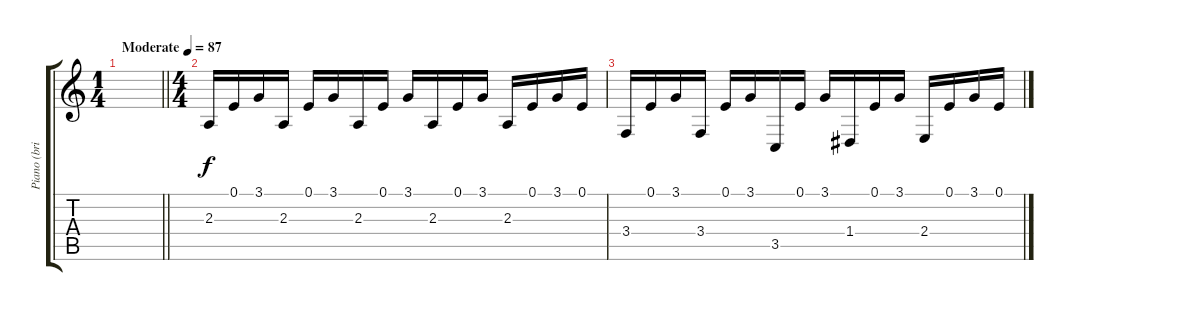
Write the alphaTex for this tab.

\track ("Piano (bright)" "Piano (bri") {instrument acousticgrandpiano}
\staff {score tabs}
\tuning (E4 B3 G3 D3 A2 E2) {hide}
\ts (1 4)
\tempo (87 "Moderate")
\clef g2
\barLineRight lightlight
\ks c
|
\ts (4 4)
2.3.16 0.1.16 3.1.16 2.3.16 0.1.16 3.1.16 2.3.16 0.1.16 3.1.16 2.3.16 0.1.16 3.1.16 2.3.16 0.1.16 3.1.16 0.1.16 |
3.4.16 0.1.16 3.1.16 3.4.16 0.1.16 3.1.16 3.5.16 0.1.16 3.1.16 1.4.16 0.1.16 3.1.16 2.4.16 0.1.16 3.1.16 0.1.16
